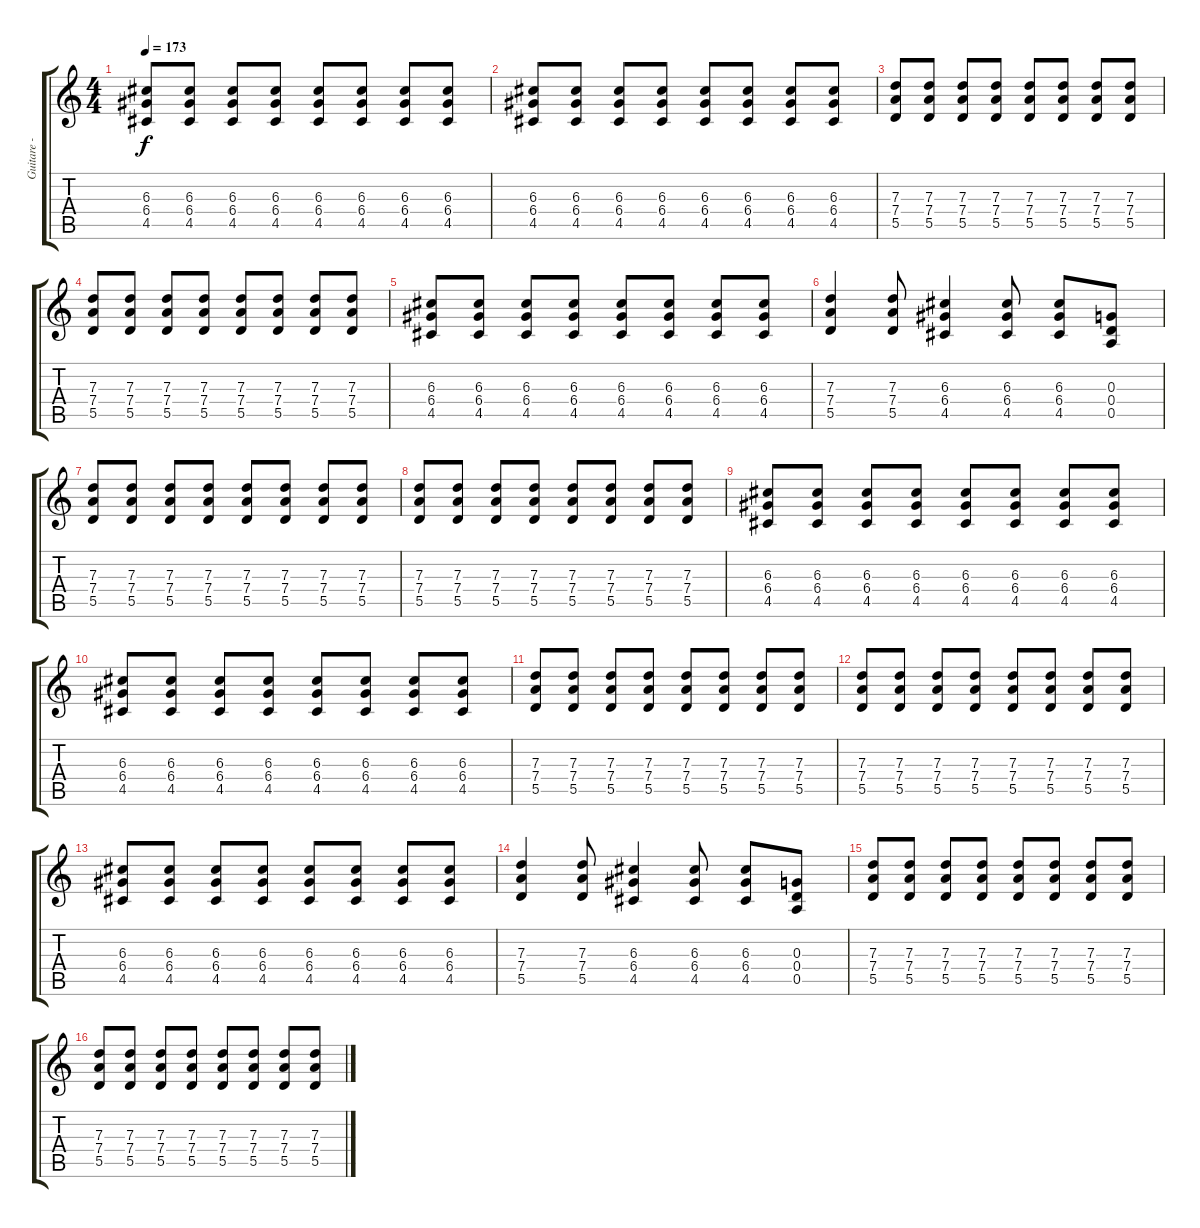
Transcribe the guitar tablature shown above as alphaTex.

\track ("Guitare - Yves " "Guitare - ") {instrument overdrivenguitar}
\staff {score tabs}
\tuning (E4 B3 G3 D3 A2 E2) {hide}
\ts (4 4)
\tempo 173
\clef g2
\ks c
(6.3 6.4 4.5).8{dy f} (6.3 6.4 4.5).8 (6.3 6.4 4.5).8 (6.3 6.4 4.5).8 (6.3 6.4 4.5).8 (6.3 6.4 4.5).8 (6.3 6.4 4.5).8 (6.3 6.4 4.5).8 |
(6.3 6.4 4.5).8 (6.3 6.4 4.5).8 (6.3 6.4 4.5).8 (6.3 6.4 4.5).8 (6.3 6.4 4.5).8 (6.3 6.4 4.5).8 (6.3 6.4 4.5).8 (6.3 6.4 4.5).8 |
(7.3 7.4 5.5).8 (7.3 7.4 5.5).8 (7.3 7.4 5.5).8 (7.3 7.4 5.5).8 (7.3 7.4 5.5).8 (7.3 7.4 5.5).8 (7.3 7.4 5.5).8 (7.3 7.4 5.5).8 |
(7.3 7.4 5.5).8 (7.3 7.4 5.5).8 (7.3 7.4 5.5).8 (7.3 7.4 5.5).8 (7.3 7.4 5.5).8 (7.3 7.4 5.5).8 (7.3 7.4 5.5).8 (7.3 7.4 5.5).8 |
(6.3 6.4 4.5).8 (6.3 6.4 4.5).8 (6.3 6.4 4.5).8 (6.3 6.4 4.5).8 (6.3 6.4 4.5).8 (6.3 6.4 4.5).8 (6.3 6.4 4.5).8 (6.3 6.4 4.5).8 |
(7.3 7.4 5.5).4 (7.3 7.4 5.5).8 (6.3 6.4 4.5).4 (6.3 6.4 4.5).8 (6.3 6.4 4.5).8 (0.3 0.4 0.5).8 |
(7.3 7.4 5.5).8 (7.3 7.4 5.5).8 (7.3 7.4 5.5).8 (7.3 7.4 5.5).8 (7.3 7.4 5.5).8 (7.3 7.4 5.5).8 (7.3 7.4 5.5).8 (7.3 7.4 5.5).8 |
(7.3 7.4 5.5).8 (7.3 7.4 5.5).8 (7.3 7.4 5.5).8 (7.3 7.4 5.5).8 (7.3 7.4 5.5).8 (7.3 7.4 5.5).8 (7.3 7.4 5.5).8 (7.3 7.4 5.5).8 |
(6.3 6.4 4.5).8 (6.3 6.4 4.5).8 (6.3 6.4 4.5).8 (6.3 6.4 4.5).8 (6.3 6.4 4.5).8 (6.3 6.4 4.5).8 (6.3 6.4 4.5).8 (6.3 6.4 4.5).8 |
(6.3 6.4 4.5).8 (6.3 6.4 4.5).8 (6.3 6.4 4.5).8 (6.3 6.4 4.5).8 (6.3 6.4 4.5).8 (6.3 6.4 4.5).8 (6.3 6.4 4.5).8 (6.3 6.4 4.5).8 |
(7.3 7.4 5.5).8 (7.3 7.4 5.5).8 (7.3 7.4 5.5).8 (7.3 7.4 5.5).8 (7.3 7.4 5.5).8 (7.3 7.4 5.5).8 (7.3 7.4 5.5).8 (7.3 7.4 5.5).8 |
(7.3 7.4 5.5).8 (7.3 7.4 5.5).8 (7.3 7.4 5.5).8 (7.3 7.4 5.5).8 (7.3 7.4 5.5).8 (7.3 7.4 5.5).8 (7.3 7.4 5.5).8 (7.3 7.4 5.5).8 |
(6.3 6.4 4.5).8 (6.3 6.4 4.5).8 (6.3 6.4 4.5).8 (6.3 6.4 4.5).8 (6.3 6.4 4.5).8 (6.3 6.4 4.5).8 (6.3 6.4 4.5).8 (6.3 6.4 4.5).8 |
(7.3 7.4 5.5).4 (7.3 7.4 5.5).8 (6.3 6.4 4.5).4 (6.3 6.4 4.5).8 (6.3 6.4 4.5).8 (0.3 0.4 0.5).8 |
(7.3 7.4 5.5).8 (7.3 7.4 5.5).8 (7.3 7.4 5.5).8 (7.3 7.4 5.5).8 (7.3 7.4 5.5).8 (7.3 7.4 5.5).8 (7.3 7.4 5.5).8 (7.3 7.4 5.5).8 |
(7.3 7.4 5.5).8 (7.3 7.4 5.5).8 (7.3 7.4 5.5).8 (7.3 7.4 5.5).8 (7.3 7.4 5.5).8 (7.3 7.4 5.5).8 (7.3 7.4 5.5).8 (7.3 7.4 5.5).8
